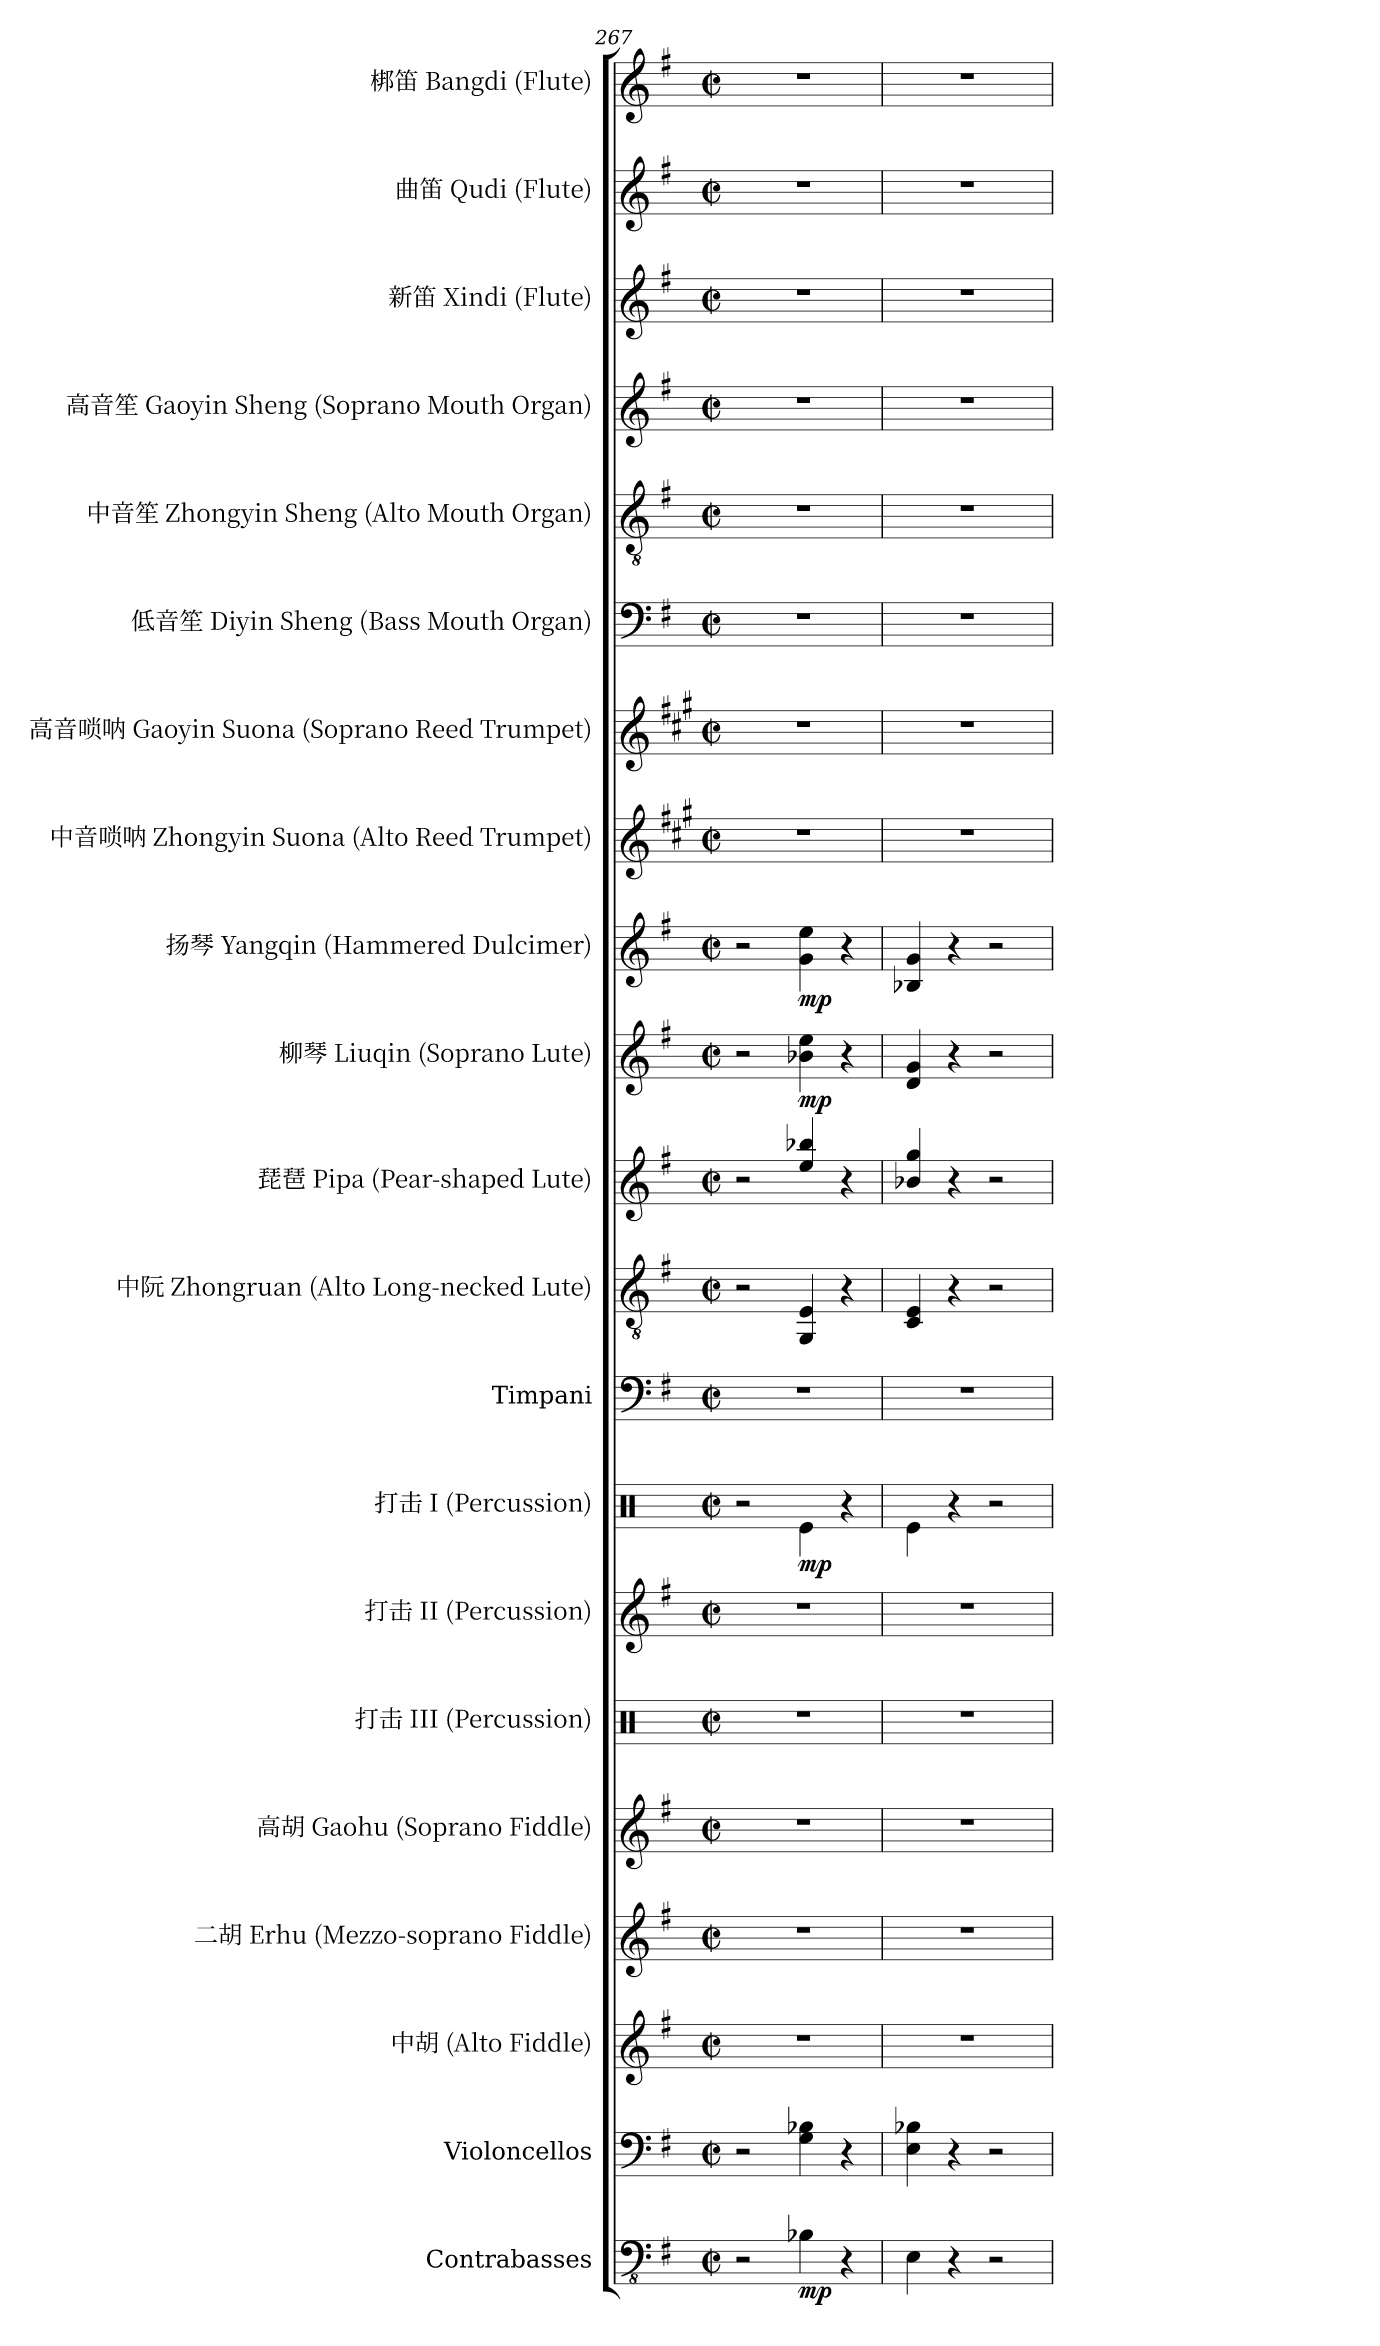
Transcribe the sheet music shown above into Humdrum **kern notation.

**kern	**dynam	**kern	**dynam	**kern	**kern	**kern	**kern	**kern	**kern	**dynam	**kern	**kern	**dynam	**kern	**dynam	**kern	**dynam	**kern	**dynam	**kern	**kern	**kern	**kern	**kern	**kern	**kern	**kern
*part21	*part21	*part20	*part20	*part19	*part18	*part17	*part16	*part15	*part14	*part14	*part13	*part12	*part12	*part11	*part11	*part10	*part10	*part9	*part9	*part8	*part7	*part6	*part5	*part4	*part3	*part2	*part1
*staff21	*staff21	*staff20	*staff20	*staff19	*staff18	*staff17	*staff16	*staff15	*staff14	*staff14	*staff13	*staff12	*staff12	*staff11	*staff11	*staff10	*staff10	*staff9	*staff9	*staff8	*staff7	*staff6	*staff5	*staff4	*staff3	*staff2	*staff1
*I"Contrabasses	*	*I"Violoncellos	*	*I"中胡 (Alto Fiddle)	*I"二胡 Erhu (Mezzo-soprano Fiddle)	*I"高胡 Gaohu (Soprano Fiddle)	*I"打击 III (Percussion)	*I"打击 II (Percussion)	*I"打击 I (Percussion)	*	*I"Timpani	*I"中阮 Zhongruan (Alto Long-necked Lute)	*	*I"琵琶 Pipa (Pear-shaped Lute)	*	*I"柳琴 Liuqin (Soprano Lute)	*	*I"扬琴 Yangqin  (Hammered Dulcimer)	*	*I"中音唢呐 Zhongyin Suona (Alto Reed Trumpet)	*I"高音唢呐 Gaoyin Suona (Soprano Reed Trumpet)	*I"低音笙 Diyin Sheng (Bass Mouth Organ)	*I"中音笙 Zhongyin Sheng (Alto Mouth Organ)	*I"高音笙 Gaoyin Sheng (Soprano Mouth Organ)	*I"新笛 Xindi (Flute)	*I"曲笛 Qudi (Flute)	*I"梆笛 Bangdi (Flute)
*I'Cbs.	*	*I'Vcs.	*	*	*	*	*I'打击 III	*I'打击 II	*I'打击 I	*	*I'Timp.	*	*	*	*	*	*	*	*	*	*	*	*	*	*	*	*
*clefFv4	*	*clefF4	*	*clefG2	*clefG2	*clefG2	*clefX	*clefG2	*clefX	*	*clefF4	*clefGv2	*	*clefG2	*	*clefG2	*	*clefG2	*	*clefG2	*clefG2	*clefF4	*clefGv2	*clefG2	*clefG2	*clefG2	*clefG2
*	*	*	*	*	*	*	*	*	*	*	*	*	*	*ITrd7c12	*	*	*	*	*	*ITrd1c2	*ITrd1c2	*	*	*	*	*	*
*k[f#]	*	*k[f#]	*	*k[f#]	*k[f#]	*k[f#]	*k[]	*k[f#]	*k[]	*	*k[f#]	*k[f#]	*	*k[f#]	*	*k[f#]	*	*k[f#]	*	*k[f#]	*k[f#]	*k[f#]	*k[f#]	*k[f#]	*k[f#]	*k[f#]	*k[f#]
*M2/2	*	*M2/2	*	*M2/2	*M2/2	*M2/2	*M2/2	*M2/2	*M2/2	*	*M2/2	*M2/2	*	*M2/2	*	*M2/2	*	*M2/2	*	*M2/2	*M2/2	*M2/2	*M2/2	*M2/2	*M2/2	*M2/2	*M2/2
*met(c|)	*	*met(c|)	*	*met(c|)	*met(c|)	*met(c|)	*met(c|)	*met(c|)	*met(c|)	*	*met(c|)	*met(c|)	*	*met(c|)	*	*met(c|)	*	*met(c|)	*	*met(c|)	*met(c|)	*met(c|)	*met(c|)	*met(c|)	*met(c|)	*met(c|)	*met(c|)
=267	=267	=267	=267	=267	=267	=267	=267	=267	=267	=267	=267	=267	=267	=267	=267	=267	=267	=267	=267	=267	=267	=267	=267	=267	=267	=267	=267
2r	.	2r	.	1r	1r	1r	1r	1r	2r	.	1r	2r	.	2r	.	2r	.	2r	.	1r	1r	1r	1r	1r	1r	1r	1r
!	!LO:DY:b	!	!LO:DY:b	!	!	!	!	!	!	!	!	!	!	!	!	!	!	!	!	!	!	!	!	!	!	!	!
!	!	!	!LO:DY:n=1:b	!	!	!	!	!	!	!LO:DY:b	!	!	!LO:DY:b	!	!	!	!	!	!	!	!	!	!	!	!	!	!
!	!	!	!	!	!	!	!	!	!	!	!	!	!LO:DY:n=1:b	!	!LO:DY:b	!	!	!	!	!	!	!	!	!	!	!	!
!	!	!	!	!	!	!	!	!	!	!	!	!	!	!	!LO:DY:n=1:b	!	!LO:DY:b	!	!LO:DY:b	!	!	!	!	!	!	!	!
4BB-X\	mp	4G\ 4B-X\	mp mp	.	.	.	.	.	4Re\	mp	.	4GG/ 4E/	mp mp	4e/ 4b-X/	mp mp	4b-X\ 4ee\	mp	4g\ 4ee\	mp	.	.	.	.	.	.	.	.
4r	.	4r	.	.	.	.	.	.	4r	.	.	4r	.	4r	.	4r	.	4r	.	.	.	.	.	.	.	.	.
=268	=268	=268	=268	=268	=268	=268	=268	=268	=268	=268	=268	=268	=268	=268	=268	=268	=268	=268	=268	=268	=268	=268	=268	=268	=268	=268	=268
4EE\	.	4E\ 4B-X\	.	1r	1r	1r	1r	1r	4Re\	.	1r	4C/ 4E/	.	4B-X/ 4g/	.	4d/ 4g/	.	4B-X/ 4g/	.	1r	1r	1r	1r	1r	1r	1r	1r
4r	.	4r	.	.	.	.	.	.	4r	.	.	4r	.	4r	.	4r	.	4r	.	.	.	.	.	.	.	.	.
2r	.	2r	.	.	.	.	.	.	2r	.	.	2r	.	2r	.	2r	.	2r	.	.	.	.	.	.	.	.	.
=	=	=	=	=	=	=	=	=	=	=	=	=	=	=	=	=	=	=	=	=	=	=	=	=	=	=	=
*-	*-	*-	*-	*-	*-	*-	*-	*-	*-	*-	*-	*-	*-	*-	*-	*-	*-	*-	*-	*-	*-	*-	*-	*-	*-	*-	*-
